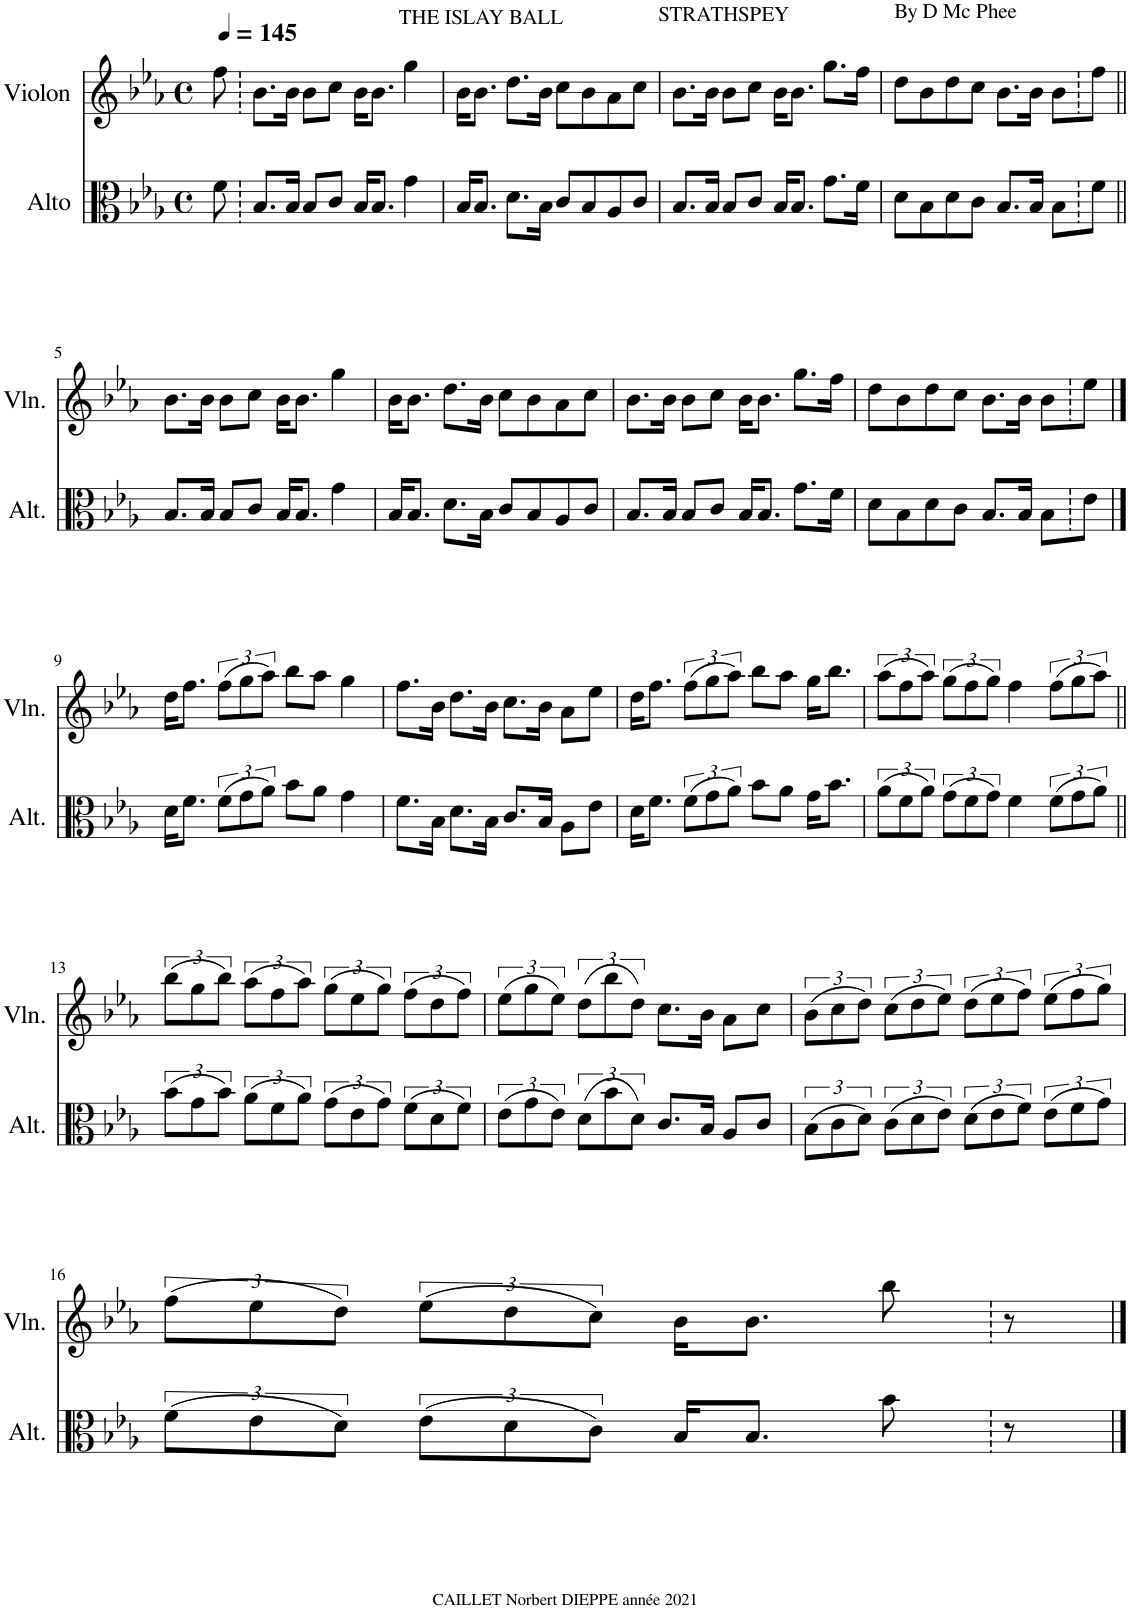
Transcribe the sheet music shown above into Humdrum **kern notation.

**kern	**kern
*part2	*part1
*staff2	*staff1
*I"Alto	*I"Violon
*I'Alt.	*I'Vln.
*clefC3	*clefG2
*k[b-e-a-]	*k[b-e-a-]
*M4/4	*M4/4
*met(c)	*met(c)
*MM145	*MM145
=	=
8f\	8ff\
=1	=1
8.B-/L	8.b-\L
16B-/Jk	16b-\Jk
8B-/L	8b-\L
8c/J	8cc\J
16B-/KL	16b-\KL
8.B-/J	8.b-\J
!	!LO:TX:a:t=THE ISLAY BALL
4g\	4gg\
=2	=2
16B-/KL	16b-\KL
8.B-/J	8.b-\J
8.d\L	8.dd\L
16B-\Jk	16b-\Jk
8c/L	8cc\L
8B-/	8b-\
8A-/	8a-\
8c/J	8cc\J
=3	=3
!	!LO:TX:a:t=STRATHSPEY
8.B-/L	8.b-\L
16B-/Jk	16b-\Jk
8B-/L	8b-\L
8c/J	8cc\J
16B-/KL	16b-\KL
8.B-/J	8.b-\J
8.g\L	8.gg\L
16f\Jk	16ff\Jk
=4	=4
!	!LO:TX:a:t=By D Mc Phee
8d\L	8dd\L
8B-\	8b-\
8d\	8dd\
8c\J	8cc\J
8.B-/L	8.b-\L
16B-/Jk	16b-\Jk
8B-\L	8b-\L
8f\J	8ff\J
!!LO:LB:g=z
=5||	=5||
8.B-/L	8.b-\L
16B-/Jk	16b-\Jk
8B-/L	8b-\L
8c/J	8cc\J
16B-/KL	16b-\KL
8.B-/J	8.b-\J
4g\	4gg\
=6	=6
16B-/KL	16b-\KL
8.B-/J	8.b-\J
8.d\L	8.dd\L
16B-\Jk	16b-\Jk
8c/L	8cc\L
8B-/	8b-\
8A-/	8a-\
8c/J	8cc\J
=7	=7
8.B-/L	8.b-\L
16B-/Jk	16b-\Jk
8B-/L	8b-\L
8c/J	8cc\J
16B-/KL	16b-\KL
8.B-/J	8.b-\J
8.g\L	8.gg\L
16f\Jk	16ff\Jk
=8	=8
8d\L	8dd\L
8B-\	8b-\
8d\	8dd\
8c\J	8cc\J
8.B-/L	8.b-\L
16B-/Jk	16b-\Jk
8B-\L	8b-\L
8e-\J	8ee-\J
!!LO:LB:g=z
==9	==9
16d\KL	16dd\KL
8.f\J	8.ff\J
(12f\L	(12ff\L
12g\	12gg\
12a-\J)	12aa-\J)
8b-\L	8bb-\L
8a-\J	8aa-\J
4g\	4gg\
=10	=10
8.f\L	8.ff\L
16B-\Jk	16b-\Jk
8.d\L	8.dd\L
16B-\Jk	16b-\Jk
8.c/L	8.cc\L
16B-/Jk	16b-\Jk
8A-\L	8a-\L
8e-\J	8ee-\J
=11	=11
16d\KL	16dd\KL
8.f\J	8.ff\J
(12f\L	(12ff\L
12g\	12gg\
12a-\J)	12aa-\J)
8b-\L	8bb-\L
8a-\J	8aa-\J
16g\KL	16gg\KL
8.b-\J	8.bb-\J
=12	=12
(12a-\L	(12aa-\L
12f\	12ff\
12a-\J)	12aa-\J)
(12g\L	(12gg\L
12f\	12ff\
12g\J)	12gg\J)
4f\	4ff\
(12f\L	(12ff\L
12g\	12gg\
12a-\J)	12aa-\J)
!!LO:LB:g=z
=13||	=13||
(12b-\L	(12bb-\L
12g\	12gg\
12b-\J)	12bb-\J)
(12a-\L	(12aa-\L
12f\	12ff\
12a-\J)	12aa-\J)
(12g\L	(12gg\L
12e-\	12ee-\
12g\J)	12gg\J)
(12f\L	(12ff\L
12d\	12dd\
12f\J)	12ff\J)
=14	=14
(12e-\L	(12ee-\L
12g\	12gg\
12e-\J)	12ee-\J)
(12d\L	(12dd\L
12b-\	12bb-\
12d\J)	12dd\J)
8.c/L	8.cc\L
16B-/Jk	16b-\Jk
8A-/L	8a-\L
8c/J	8cc\J
=15	=15
(12B-\L	(12b-\L
12c\	12cc\
12d\J)	12dd\J)
(12c\L	(12cc\L
12d\	12dd\
12e-\J)	12ee-\J)
(12d\L	(12dd\L
12e-\	12ee-\
12f\J)	12ff\J)
(12e-\L	(12ee-\L
12f\	12ff\
12g\J)	12gg\J)
!!LO:LB:g=z
=16	=16
(12f\L	(12ff\L
12e-\	12ee-\
12d\J)	12dd\J)
(12e-\L	(12ee-\L
12d\	12dd\
12c\J)	12cc\J)
16B-/KL	16b-\KL
8.B-/J	8.b-\J
8b-\	8bb-\
8r	8r
==	==
*-	*-
